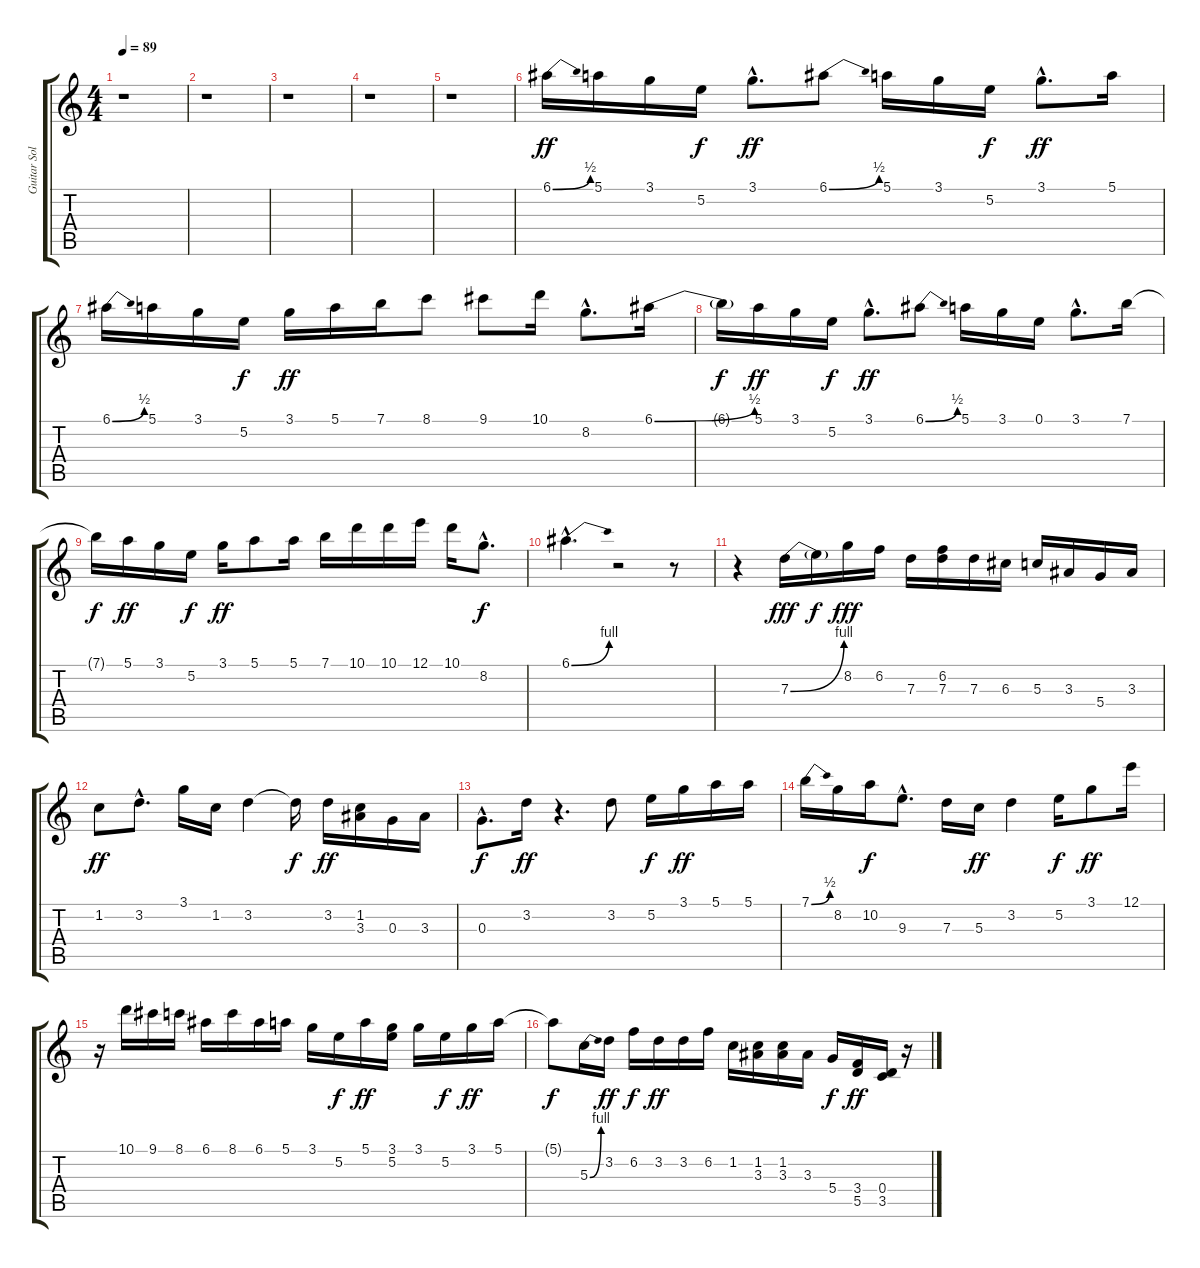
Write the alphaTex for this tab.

\track ("Guitar Solo" "Guitar Sol") {instrument overdrivenguitar}
\staff {score tabs}
\tuning (E4 B3 G3 D3 A2 E2) {hide}
\ts (4 4)
\tempo 89
\clef g2
\ks c
r.1{dy ff} |
r.1 |
r.1 |
r.1 |
r.1 |
6.1{be (bend 0 0 60 2)}.16 5.1.16 3.1.16 5.2.16{dy f} 3.1{hac}.8{d dy ff} 6.1{be (bend 0 0 60 2)}.8 5.1.16 3.1.16 5.2.16{dy f} 3.1{hac}.8{d dy ff} 5.1.16 |
6.1{be (bend 0 0 60 2)}.16 5.1.16 3.1.16 5.2.16{dy f} 3.1.16{dy ff} 5.1.16 7.1.16 8.1.8 9.1.8 10.1.16 8.2{hac}.8{d} 6.1{be (bend 0 0 60 2)}.16 |
6.1{t}.16{dy f} 5.1.16{dy ff} 3.1.16 5.2.16{dy f} 3.1{hac}.8{d dy ff} 6.1{be (bend 0 0 60 2)}.8 5.1.16 3.1.16 0.1.16 3.1{hac}.8{d} 7.1.16 |
7.1{t}.16{dy f} 5.1.16{dy ff} 3.1.16 5.2.16{dy f} 3.1.16{dy ff} 5.1.8 5.1.16 7.1.16 10.1.16 10.1.16 12.1.16 10.1.16 8.2{hac}.8{d dy f} |
6.1{be (bend 0 0 60 4) hac}.4{d} r.2 r.8 |
r.4 7.3{be (bend 0 0 60 4)}.16{dy fff} 7.3{t}.16{dy f} 8.2.16{dy fff} 6.2.16 7.3.16 (6.2 7.3).16 7.3.16 6.3.16 5.3.16 3.3.16 5.4.16 3.3.16 |
1.2.8{dy ff} 3.2{hac}.8{d} 3.1.16 1.2.16 3.2.4 3.2{t}.16{dy f} 3.2.16{dy ff} (1.2 3.3).16 0.3.16 3.3.16 |
0.3{hac}.8{d dy f} 3.2.16{dy ff} r.4{d} 3.2.8 5.2.16{dy f} 3.1.16{dy ff} 5.1.16 5.1.16 |
7.1{be (bend 0 0 60 2)}.16 8.2.16 10.2.16{dy f} 9.3{hac}.8{d} 7.3.16 5.3.16{dy ff} 3.2.4 5.2.16{dy f} 3.1.8{dy ff} 12.1.16 |
r.16 10.1.16 9.1.16 8.1.16 6.1.16 8.1.16 6.1.16 5.1.16 3.1.16 5.2.16{dy f} 5.1.16{dy ff} (3.1 5.2).16 3.1.16 5.2.16{dy f} 3.1.16{dy ff} 5.1.16 |
5.1{t}.8{dy f} 5.3{be (bend 0 0 60 4)}.16 3.2.16{dy ff} 6.2.16{dy f} 3.2.16{dy ff} 3.2.16 6.2.16 1.2.16 (1.2 3.3).16 (1.2 3.3).16 3.3.16 5.4.16{dy f} (3.4 5.5).16{dy ff} (0.4 3.5).16 r.16
